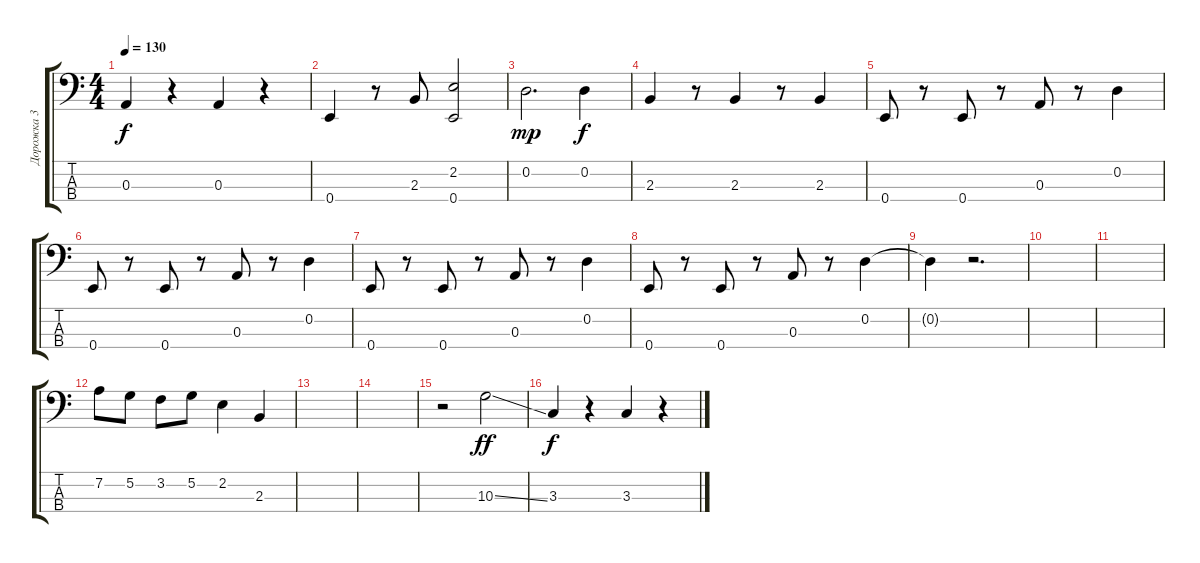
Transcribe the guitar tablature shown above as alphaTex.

\track ("Дорожка 3" "Дорожка 3") {instrument electricbasspick}
\staff {score tabs}
\tuning (G2 D2 A1 E1) {hide}
\ts (4 4)
\tempo 130
\clef f4
\ks c
0.3.4{dy f} r.4 0.3.4 r.4 |
0.4.4 r.8 2.3.8 (2.2 0.4).2 |
0.2.2{d dy mp} 0.2.4{dy f} |
2.3.4 r.8 2.3.4 r.8 2.3.4 |
0.4.8 r.8 0.4.8 r.8 0.3.8 r.8 0.2.4 |
0.4.8 r.8 0.4.8 r.8 0.3.8 r.8 0.2.4 |
0.4.8 r.8 0.4.8 r.8 0.3.8 r.8 0.2.4 |
0.4.8 r.8 0.4.8 r.8 0.3.8 r.8 0.2.4 |
0.2{t}.4 r.2{d} |
|
|
7.2.8 5.2.8 3.2.8 5.2.8 2.2.4 2.3.4 |
|
|
r.2 10.3{ss}.2{dy ff} |
3.3.4{dy f} r.4 3.3.4 r.4
